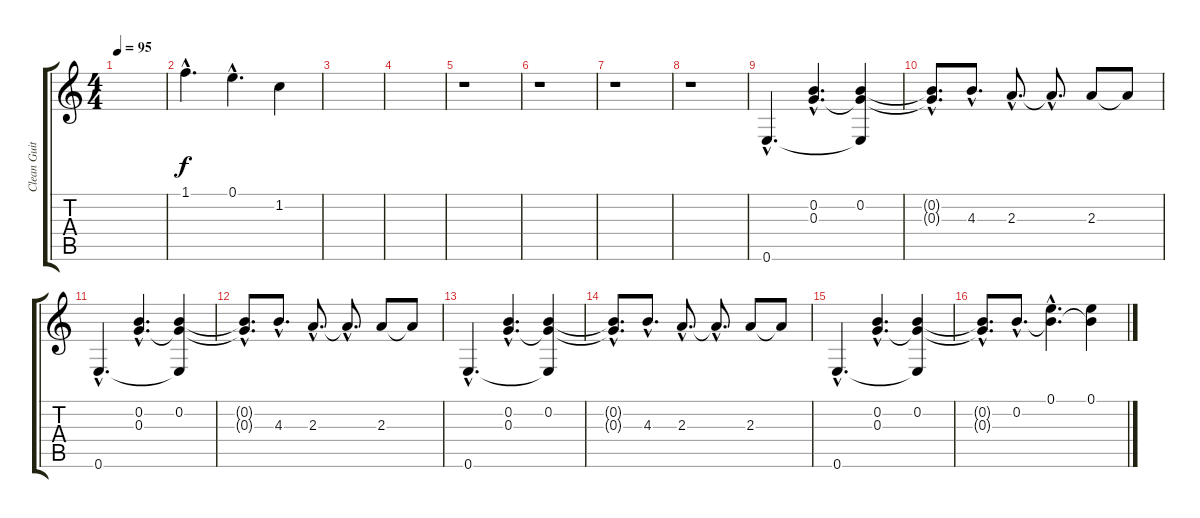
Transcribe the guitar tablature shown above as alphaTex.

\track ("Clean Guitar" "Clean Guit") {instrument electricguitarjazz}
\staff {score tabs}
\tuning (E4 B3 G3 D3 A2 E2) {hide}
\ts (4 4)
\tempo 95
\clef g2
\ks c
|
1.1{hac}.4{d} 0.1{hac}.4{d} 1.2.4 |
|
|
r.1 |
r.1 |
r.1 |
r.1 |
0.6{hac}.4{d instrument electricguitarjazz} (0.2{hac} 0.3{hac}).4{d} (0.2 0.3{t} 0.6{t}).4 |
(0.2{hac t} 0.3{hac t}).8{d} 4.3{hac}.8{d} 2.3{hac}.8{d} 2.3{hac t}.8{d} 2.3.8 2.3{t}.8 |
0.6{hac}.4{d} (0.2{hac} 0.3{hac}).4{d} (0.2 0.3{t} 0.6{t}).4 |
(0.2{hac t} 0.3{hac t}).8{d} 4.3{hac}.8{d} 2.3{hac}.8{d} 2.3{hac t}.8{d} 2.3.8 2.3{t}.8 |
0.6{hac}.4{d} (0.2{hac} 0.3{hac}).4{d} (0.2 0.3{t} 0.6{t}).4 |
(0.2{hac t} 0.3{hac t}).8{d} 4.3{hac}.8{d} 2.3{hac}.8{d} 2.3{hac t}.8{d} 2.3.8 2.3{t}.8 |
0.6{hac}.4{d} (0.2{hac} 0.3{hac}).4{d} (0.2 0.3{t} 0.6{t}).4 |
(0.2{hac t} 0.3{hac t}).8{d} 0.2{hac}.8{d} (0.1{hac} 0.2{hac t}).4{d} (0.1 0.2{t}).4
